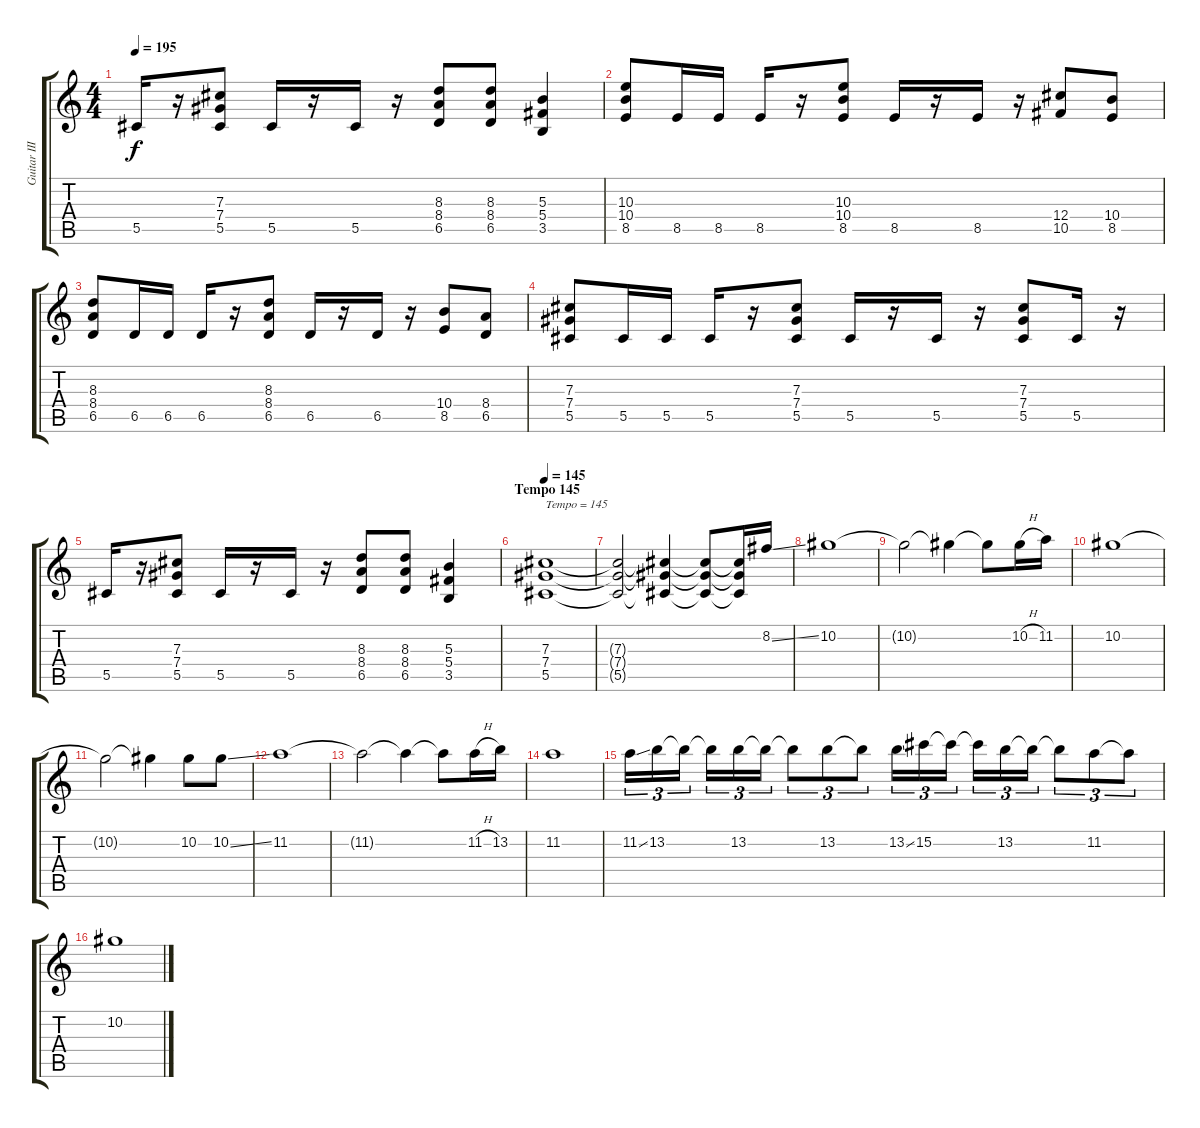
\track ("Guitar III (w/ dist.)" "Guitar III") {instrument distortionguitar}
\staff {score tabs}
\tuning (Eb4 Bb3 Gb3 Db3 Ab2 Eb2) {hide}
\ts (4 4)
\tempo 195
\clef g2
\ks c
5.5.16{dy f} r.16 (7.3 7.4 5.5).8 5.5.16 r.16 5.5.16 r.16 (8.3 8.4 6.5).8 (8.3 8.4 6.5).8 (5.3 5.4 3.5).4 |
(10.3 10.4 8.5).8 8.5.16 8.5.16 8.5.16 r.16 (10.3 10.4 8.5).8 8.5.16 r.16 8.5.16 r.16 (12.4 10.5).8 (10.4 8.5).8 |
(8.3 8.4 6.5).8 6.5.16 6.5.16 6.5.16 r.16 (8.3 8.4 6.5).8 6.5.16 r.16 6.5.16 r.16 (10.4 8.5).8 (8.4 6.5).8 |
(7.3 7.4 5.5).8 5.5.16 5.5.16 5.5.16 r.16 (7.3 7.4 5.5).8 5.5.16 r.16 5.5.16 r.16 (7.3 7.4 5.5).8 5.5.16 r.16 |
5.5.16 r.16 (7.3 7.4 5.5).8 5.5.16 r.16 5.5.16 r.16 (8.3 8.4 6.5).8 (8.3 8.4 6.5).8 (5.3 5.4 3.5).4 |
\section ("" "Tempo 145")
\tempo 145
(7.3 7.4 5.5).1{txt "Tempo = 145"} |
(7.3{t} 7.4{t} 5.5{t}).2 (7.3{t} 7.4{t} 5.5{t}).4 (7.3{t} 7.4{t} 5.5{t}).8 (7.3{t} 7.4{t} 5.5{t}).16 8.2{ss}.16 |
10.2.1 |
10.2{t}.2 10.2{t}.4 10.2{t}.8 10.2{h}.16 11.2.16 |
10.2.1 |
10.2{t}.2 10.2{t}.4 10.2.8 10.2{ss}.8 |
11.2.1 |
11.2{t}.2 11.2{t}.4 11.2{t}.8 11.2{h}.16 13.2.16 |
11.2.1 |
11.2{ss}.16{tu (3 2)} 13.2.16{tu (3 2)} 13.2{t}.16{tu (3 2)} 13.2{t}.16{tu (3 2)} 13.2.16{tu (3 2)} 13.2{t}.16{tu (3 2)} 13.2{t}.8{tu (3 2)} 13.2.8{tu (3 2)} 13.2{t}.8{tu (3 2)} 13.2{ss}.16{tu (3 2)} 15.2.16{tu (3 2)} 15.2{t}.16{tu (3 2)} 15.2{t}.16{tu (3 2)} 13.2.16{tu (3 2)} 13.2{t}.16{tu (3 2)} 13.2{t}.8{tu (3 2)} 11.2.8{tu (3 2)} 11.2{t}.8{tu (3 2)} |
10.2.1
